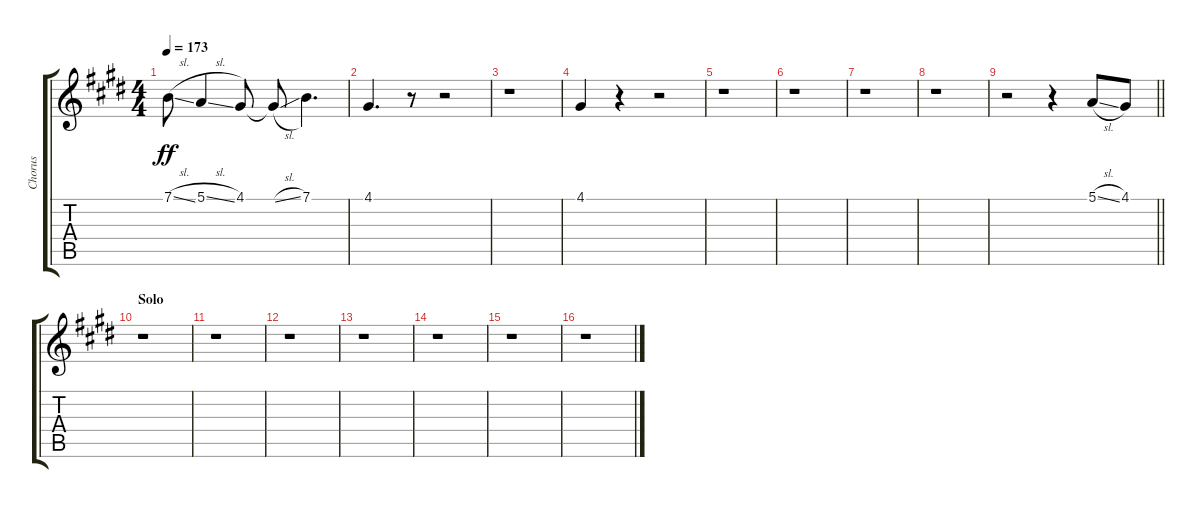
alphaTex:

\track ("Chorus" "Chorus") {instrument voiceoohs}
\staff {score tabs}
\tuning (E4 B3 G3 D3 A2 E2) {hide}
\ts (4 4)
\tempo 173
\clef g2
\ks e
7.1{sl t}.8{dy ff} 5.1{sl}.4 4.1.8 4.1{sl t}.8 7.1.4{d} |
4.1.4{d} r.8 r.2 |
r.1 |
4.1.4 r.4 r.2 |
r.1 |
r.1 |
r.1 |
r.1 |
\barLineRight lightlight
r.2 r.4 5.1{sl}.8 4.1.8 |
\section ("" "Solo")
r.1 |
r.1 |
r.1 |
r.1 |
r.1 |
r.1 |
r.1
